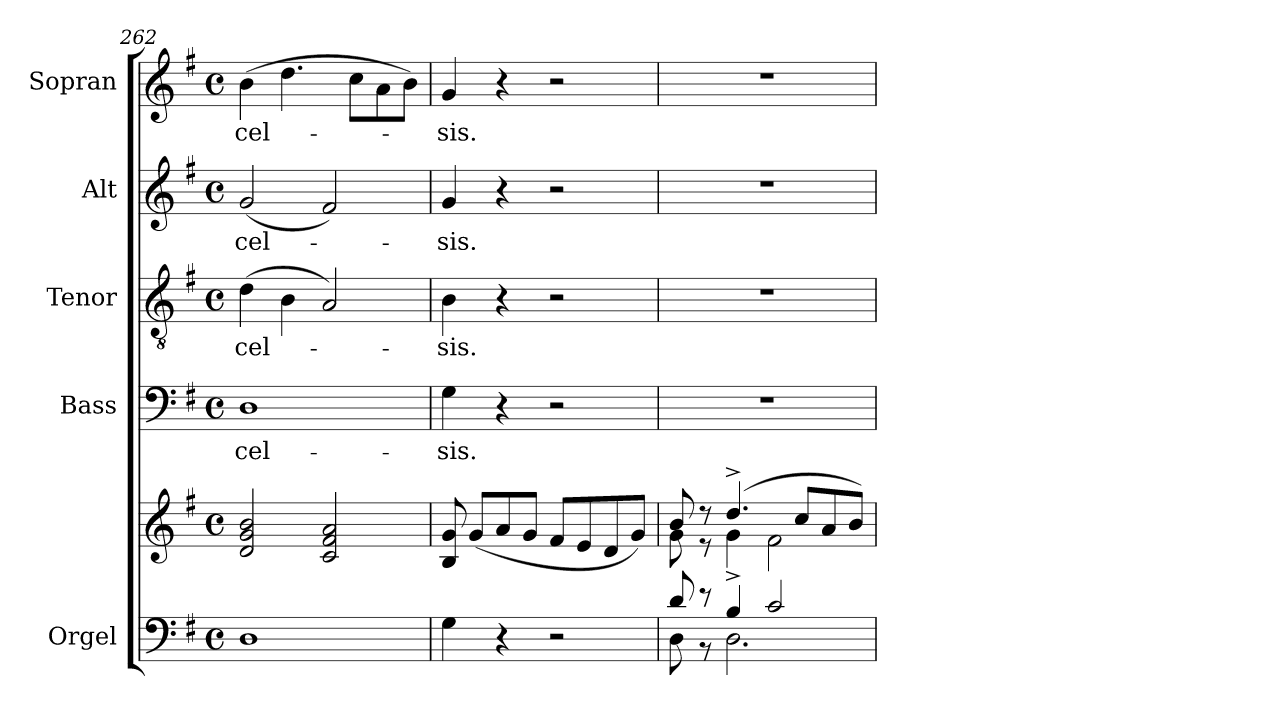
**kern	**kern	**kern	**text	**kern	**text	**kern	**text	**kern	**text
*part5	*part5	*part4	*part4	*part3	*part3	*part2	*part2	*part1	*part1
*staff6	*staff5	*staff4	*staff4	*staff3	*staff3	*staff2	*staff2	*staff1	*staff1
*I"Orgel	*	*I"Bass	*	*I"Tenor	*	*I"Alt	*	*I"Sopran	*
*I'Org.	*	*I'B.	*	*I'T.	*	*I'A.	*	*I'S.	*
!!LO:PB:g=z
*clefF4	*clefG2	*clefF4	*	*clefGv2	*	*clefG2	*	*clefG2	*
*k[f#]	*k[f#]	*k[f#]	*	*k[f#]	*	*k[f#]	*	*k[f#]	*
*G:	*G:	*G:	*	*G:	*	*G:	*	*G:	*
*M4/4	*M4/4	*M4/4	*	*M4/4	*	*M4/4	*	*M4/4	*
*met(c)	*met(c)	*met(c)	*	*met(c)	*	*met(c)	*	*met(c)	*
=262	=262	=262	=262	=262	=262	=262	=262	=262	=262
!	!	!	!LO:LY:b	!	!LO:LY:b	!	!LO:LY:b	!	!LO:LY:b
1D	2d/ 2g/ 2b/	1D	-cel-	(>4d\	-cel-	(<2g/	-cel-	(>4b\	-cel-
.	.	.	.	4B\	.	.	.	4.dd\	.
.	2c/ 2f#/ 2a/	.	.	2A/)	.	2f#/)	.	.	.
.	.	.	.	.	.	.	.	8cc\L	.
.	.	.	.	.	.	.	.	8a\	.
.	.	.	.	.	.	.	.	8b\J)	.
=263	=263	=263	=263	=263	=263	=263	=263	=263	=263
!	!	!	!LO:LY:b	!	!LO:LY:b	!	!LO:LY:b	!	!LO:LY:b
4G\	8B/ 8g/	4G\	-sis.	4B\	-sis.	4g/	-sis.	4g/	-sis.
.	(<8g/L	.	.	.	.	.	.	.	.
4r	8a/	4r	.	4r	.	4r	.	4r	.
.	8g/J	.	.	.	.	.	.	.	.
2r	8f#/L	2r	.	2r	.	2r	.	2r	.
.	8e/	.	.	.	.	.	.	.	.
.	8d/	.	.	.	.	.	.	.	.
.	8g/J)	.	.	.	.	.	.	.	.
=264	=264	=264	=264	=264	=264	=264	=264	=264	=264
*^	*^	*	*	*	*	*	*	*	*
8d/	8D\	8b/	8g\	1r	.	1r	.	1r	.	1r	.
8r	8r	8r	8r	.	.	.	.	.	.	.	.
4B^>/	2.D\	(4.dd^>/	4g\	.	.	.	.	.	.	.	.
2c/	.	.	2f#\	.	.	.	.	.	.	.	.
.	.	8cc/L	.	.	.	.	.	.	.	.	.
.	.	8a/	.	.	.	.	.	.	.	.	.
.	.	8b/J)	.	.	.	.	.	.	.	.	.
*v	*v	*	*	*	*	*	*	*	*	*	*
*	*v	*v	*	*	*	*	*	*	*	*
=	=	=	=	=	=	=	=	=	=
*-	*-	*-	*-	*-	*-	*-	*-	*-	*-
